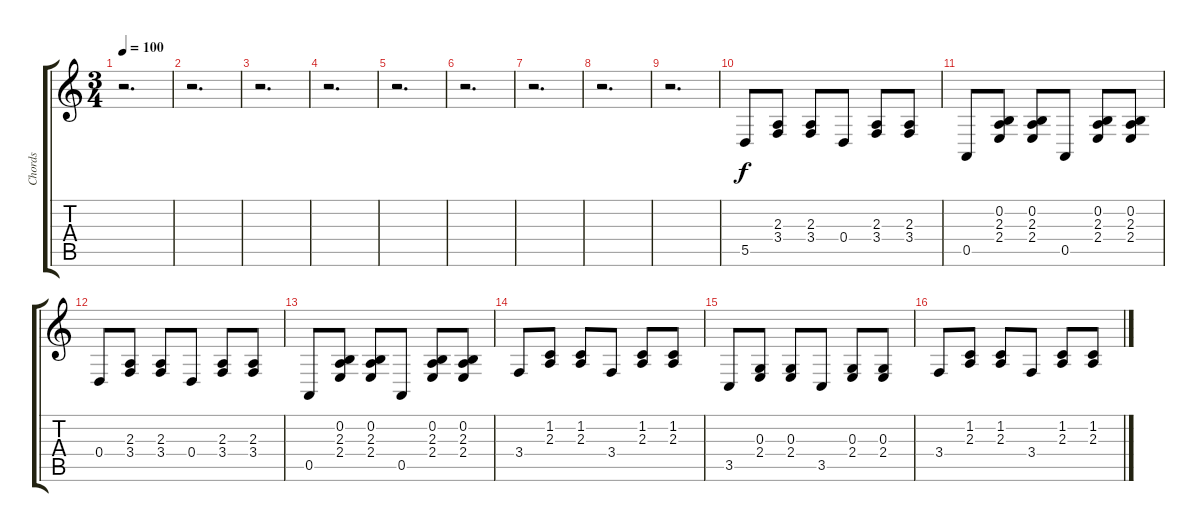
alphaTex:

\track ("Chords" "Chords") {instrument accordion}
\staff {score tabs}
\tuning (E4 B3 G3 D3 A2 E2) {hide}
\ts (3 4)
\tempo 100
\clef g2
\ks c
r.2{d dy f} |
r.2{d} |
r.2{d} |
r.2{d} |
r.2{d} |
r.2{d} |
r.2{d} |
r.2{d} |
r.2{d} |
5.5.8 (2.3 3.4).8 (2.3 3.4).8 0.4.8 (2.3 3.4).8 (2.3 3.4).8 |
0.5.8 (0.2 2.3 2.4).8 (0.2 2.3 2.4).8 0.5.8 (0.2 2.3 2.4).8 (0.2 2.3 2.4).8 |
0.4.8 (2.3 3.4).8 (2.3 3.4).8 0.4.8 (2.3 3.4).8 (2.3 3.4).8 |
0.5.8 (0.2 2.3 2.4).8 (0.2 2.3 2.4).8 0.5.8 (0.2 2.3 2.4).8 (0.2 2.3 2.4).8 |
3.4.8 (1.2 2.3).8 (1.2 2.3).8 3.4.8 (1.2 2.3).8 (1.2 2.3).8 |
3.5.8 (0.3 2.4).8 (0.3 2.4).8 3.5.8 (0.3 2.4).8 (0.3 2.4).8 |
3.4.8 (1.2 2.3).8 (1.2 2.3).8 3.4.8 (1.2 2.3).8 (1.2 2.3).8
